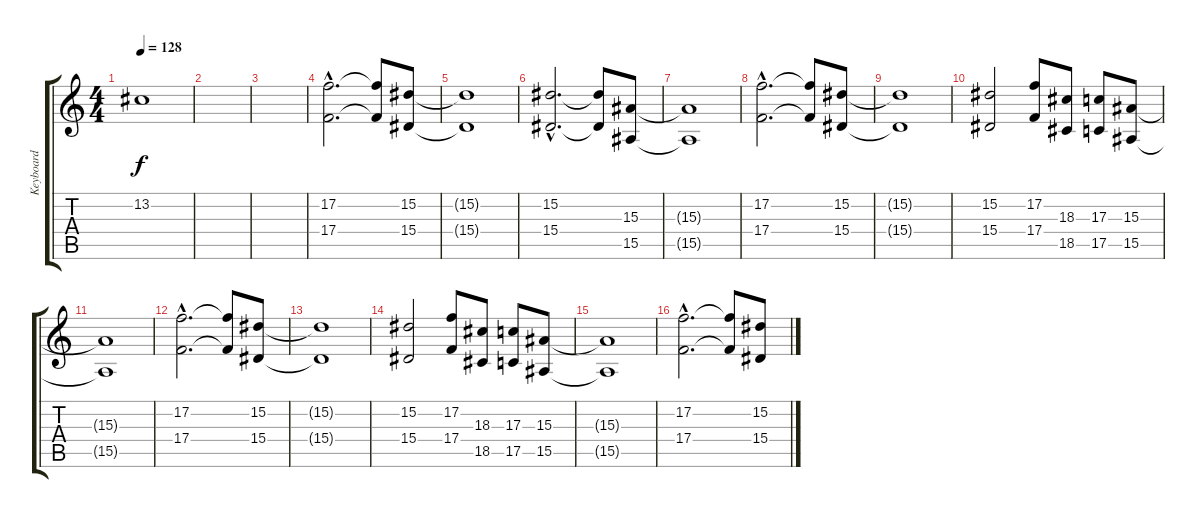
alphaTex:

\track ("Keyboard" "Keyboard") {instrument choiraahs}
\staff {score tabs}
\tuning (E4 C4 G3 C3 G2 C2) {hide}
\ts (4 4)
\tempo 128
\clef g2
\ks c
13.2.1{dy f volume 9 instrument celesta} |
|
|
(17.2{hac} 17.4{hac}).2{d volume 7 instrument choiraahs} (17.2{t} 17.4{t}).8 (15.2 15.4).8 |
(15.2{t} 15.4{t}).1 |
(15.2{hac} 15.4{hac}).2{d} (15.2{t} 15.4{t}).8 (15.3 15.5).8 |
(15.3{t} 15.5{t}).1 |
(17.2{hac} 17.4{hac}).2{d} (17.2{t} 17.4{t}).8 (15.2 15.4).8 |
(15.2{t} 15.4{t}).1 |
(15.2 15.4).2 (17.2 17.4).8 (18.3 18.5).8 (17.3 17.5).8 (15.3 15.5).8 |
(15.3{t} 15.5{t}).1 |
(17.2{hac} 17.4{hac}).2{d} (17.2{t} 17.4{t}).8 (15.2 15.4).8 |
(15.2{t} 15.4{t}).1 |
(15.2 15.4).2 (17.2 17.4).8 (18.3 18.5).8 (17.3 17.5).8 (15.3 15.5).8 |
(15.3{t} 15.5{t}).1 |
(17.2{hac} 17.4{hac}).2{d} (17.2{t} 17.4{t}).8 (15.2 15.4).8
